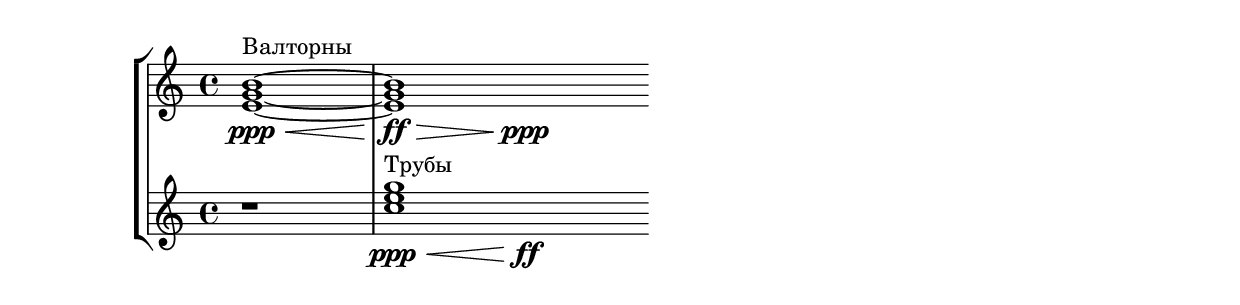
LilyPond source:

\version "2.18.2"
\header {
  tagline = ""  % removed
}
% \include "lilypond-book-preamble.ly"


\parallelMusic #'(
voiceC
voiceD
) 
% rhMusic
% lhMusic

{
% Bar 1

\time 4/4
<e g b>1~\ppp\<^"Валторны" |
r1 |
  %-------------------------
  % Bar 2

  \cadenzaOn <e g b>\ff\!\> \hideNotes e\ppp\! \unHideNotes \cadenzaOff |
  \cadenzaOn <c e g>^"Трубы"\ppp\< \hideNotes e\ff\! \unHideNotes \cadenzaOff |


 }


\layout {
   \context {
      \Score
      \override SpacingSpanner.base-shortest-duration = #(ly:make-moment 1/256)
    }
  }

  \score {
\new StaffGroup <<
% \new Staff 
%   \with {instrumentName = #"Струнные "} 
%   << \relative c'' { \voiceA } \\ \relative c' { \voiceB } >>
  \new Staff 
    %\with {instrumentName = #"Фортепиано "} 
    \relative c' { \voiceC }
 \new Staff 
%   \with {instrumentName = #"Электрогитара "} 
   \relative c'' {\voiceD }
%  \new PianoStaff <<
%    \new Staff \rhMusic
%    \new Staff \lhMusic
%    >>
>>
}
